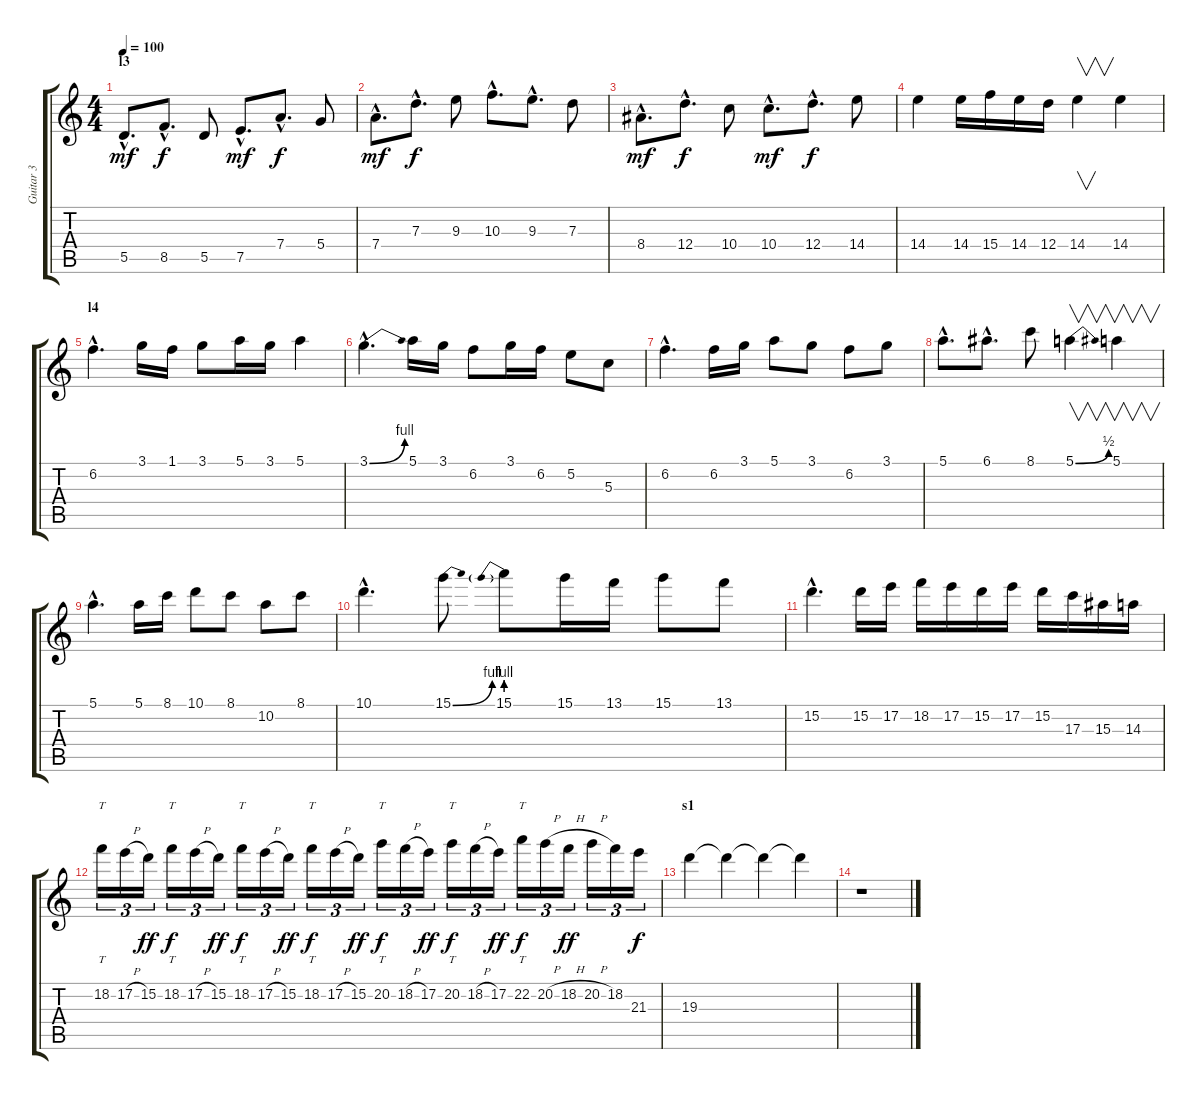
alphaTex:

\track ("Guitar 3" "Guitar 3") {instrument distortionguitar}
\staff {score tabs}
\tuning (E4 B3 G3 D3 A2 E2) {hide}
\ts (4 4)
\section ("" "l3")
\tempo 100
\clef g2
\ks c
5.5{hac}.8{d dy mf volume 12} 8.5{hac}.8{d dy f} 5.5.8 7.5{hac}.8{d dy mf} 7.4{hac}.8{d dy f} 5.4.8 |
7.4{hac}.8{d dy mf} 7.3{hac}.8{d dy f} 9.3.8 10.3{hac}.8{d} 9.3{hac}.8{d} 7.3.8 |
8.4{hac}.8{d dy mf} 12.4{hac}.8{d dy f} 10.4.8 10.4{hac}.8{d dy mf} 12.4{hac}.8{d dy f} 14.4.8 |
14.4.4 14.4.16 15.4.16 14.4.16 12.4.16 14.4.4{v} 14.4.4 |
\section ("" "l4")
6.2{hac}.4{d volume 13} 3.1.16 1.1.16 3.1.8 5.1.16 3.1.16 5.1.4 |
3.1{be (bend 0 0 60 4) hac}.4{d} 5.1.16 3.1.16 6.2.8 3.1.16 6.2.16 5.2.8 5.3.8 |
6.2{hac}.4{d} 6.2.16 3.1.16 5.1.8 3.1.8 6.2.8 3.1.8 |
5.1{hac}.8{d} 6.1{hac}.8{d} 8.1.8 5.1{be (bend 0 0 60 2)}.4{v} 5.1.4{v} |
5.1{hac}.4{d} 5.1.16 8.1.16 10.1.8 8.1.8 10.2.8 8.1.8 |
10.1{hac}.4{d} 15.1{be (bend 0 0 60 4)}.8 15.1{be (prebend 0 4 60 4)}.8 15.1.16 13.1.16 15.1.8 13.1.8 |
15.2{hac}.4{d} 15.2.16 17.2.16 18.2.16 17.2.16 15.2.16 17.2.16 15.2.16 17.3.16 15.3.16 14.3.16 |
18.2.16{tt tu (3 2)} 17.2{h}.16{tu (3 2)} 15.2.16{tu (3 2) dy ff} 18.2.16{tt tu (3 2) dy f} 17.2{h}.16{tu (3 2)} 15.2.16{tu (3 2) dy ff} 18.2.16{tt tu (3 2) dy f} 17.2{h}.16{tu (3 2)} 15.2.16{tu (3 2) dy ff} 18.2.16{tt tu (3 2) dy f} 17.2{h}.16{tu (3 2)} 15.2.16{tu (3 2) dy ff} 20.2.16{tt tu (3 2) dy f} 18.2{h}.16{tu (3 2)} 17.2.16{tu (3 2) dy ff} 20.2.16{tt tu (3 2) dy f} 18.2{h}.16{tu (3 2)} 17.2.16{tu (3 2) dy ff} 22.2.16{tt tu (3 2) dy f} 20.2{h}.16{tu (3 2)} 18.2{h}.16{tu (3 2) dy ff} 20.2{h}.16{tu (3 2)} 18.2.16{tu (3 2)} 21.3.16{tu (3 2) dy f} |
\section ("" "s1")
19.3.4 19.3{t}.4{volume 0} 19.3{t}.4 19.3{t}.4 |
r.1{volume 13}
